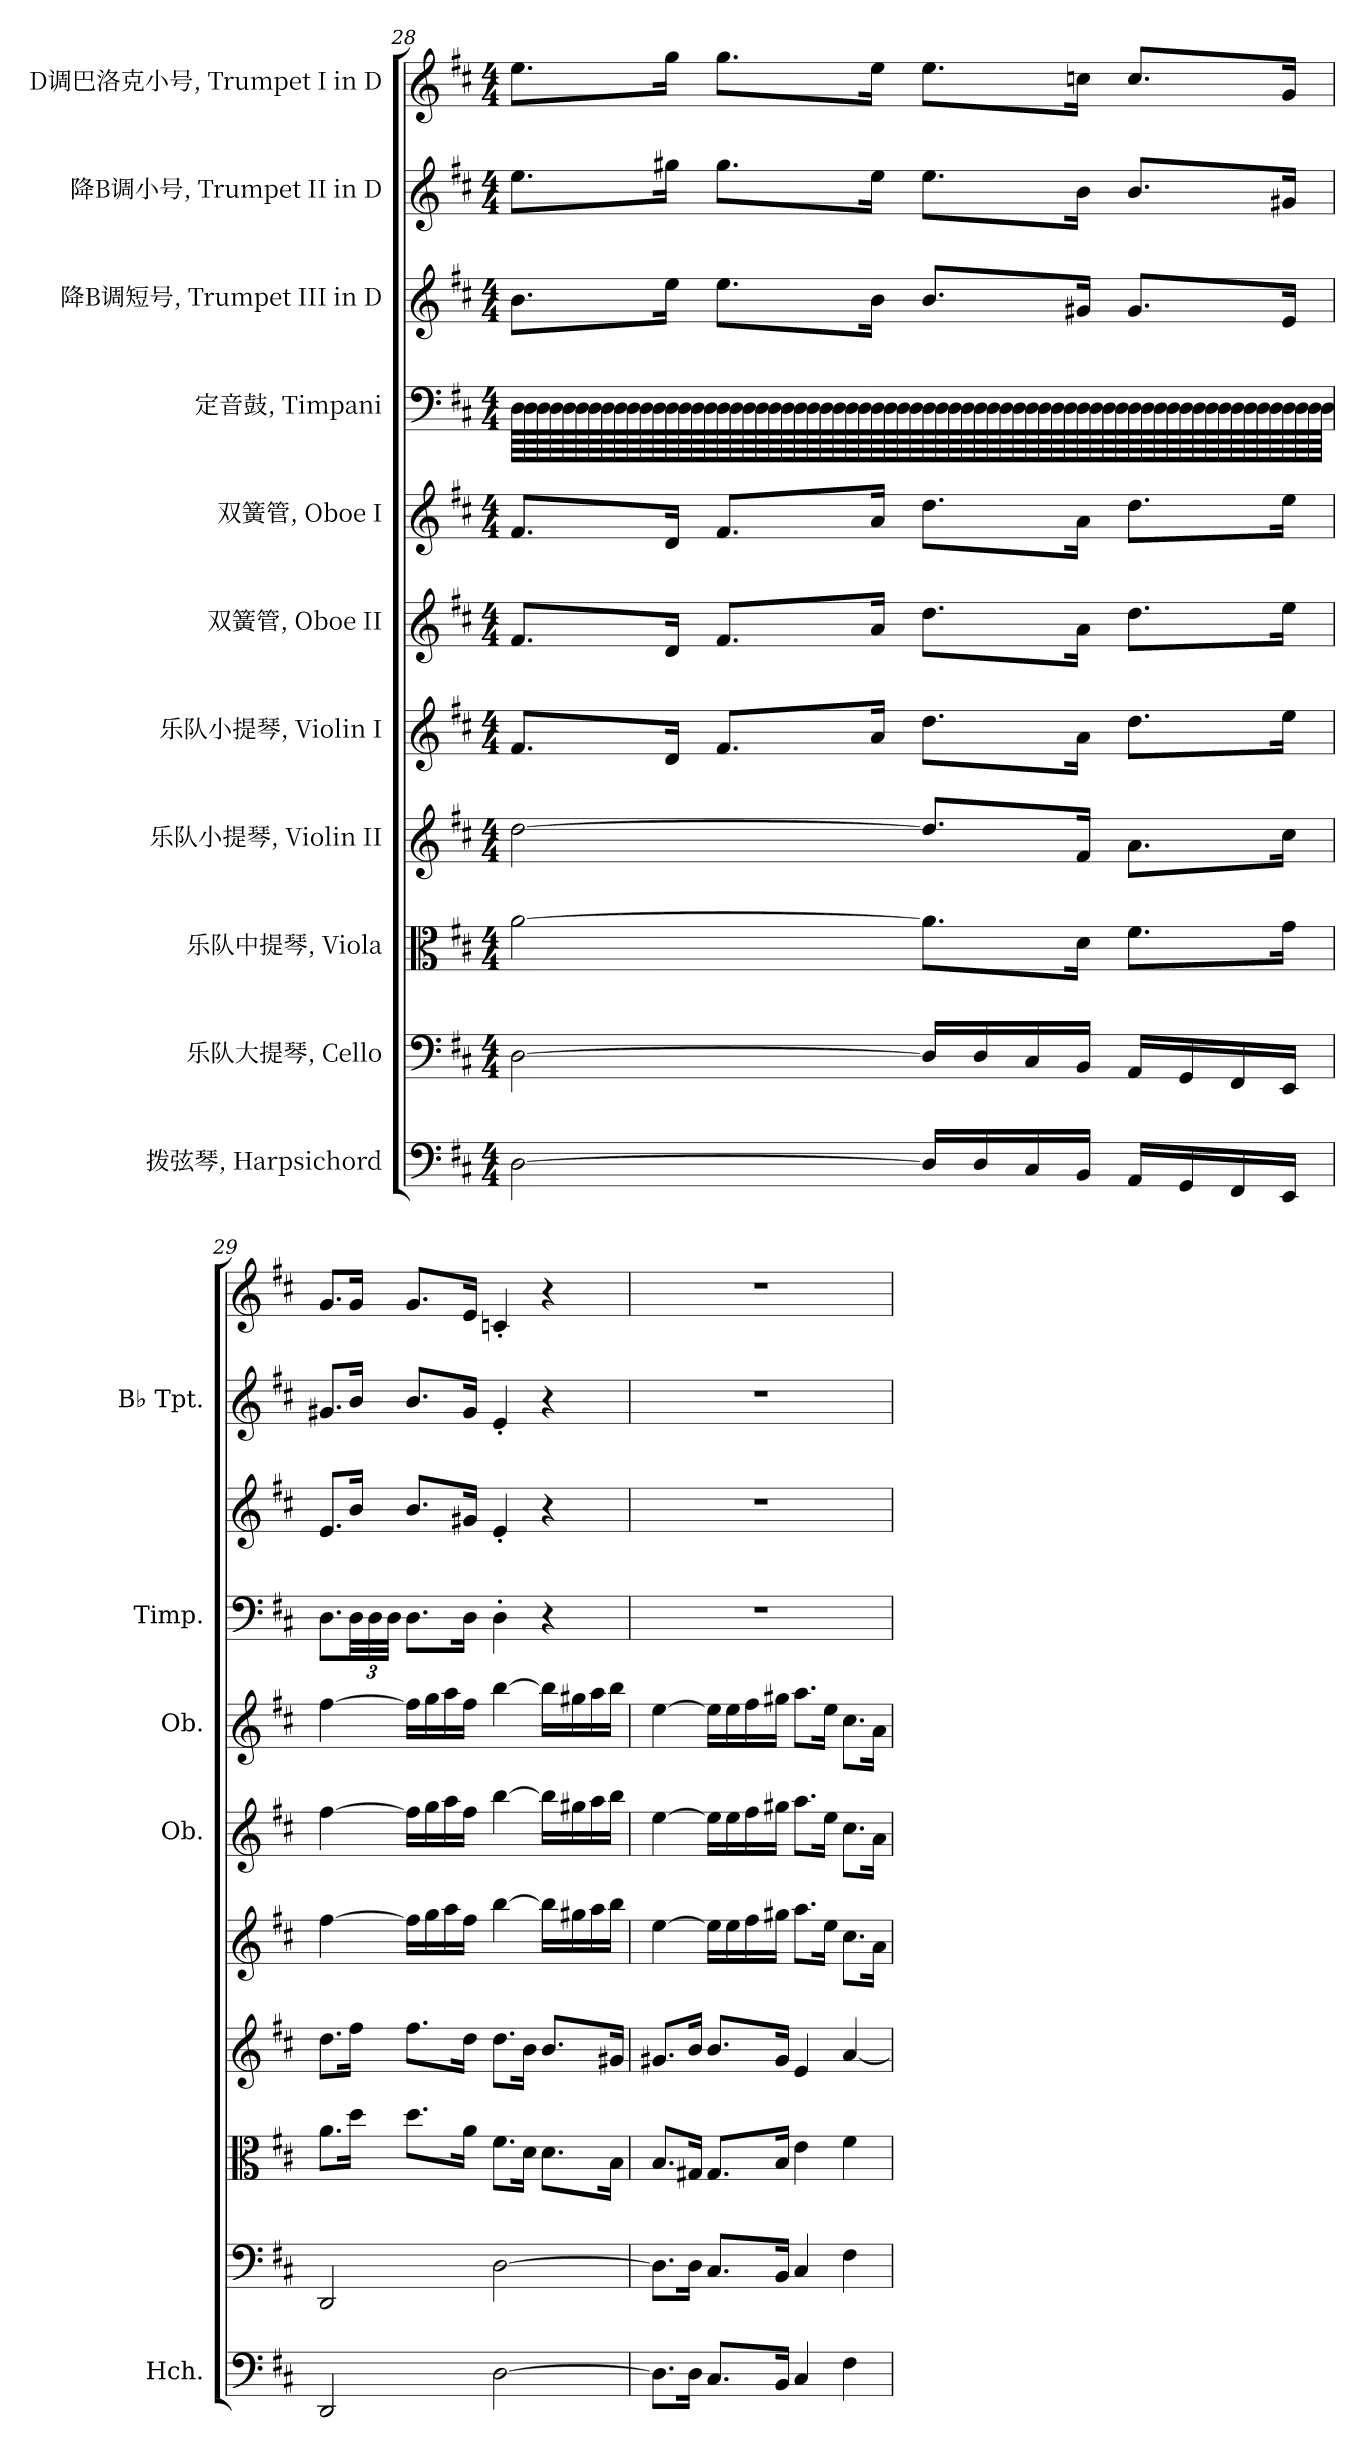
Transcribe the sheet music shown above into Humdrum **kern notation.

**kern	**kern	**kern	**kern	**kern	**kern	**kern	**kern	**kern	**kern	**kern
*part11	*part10	*part9	*part8	*part7	*part6	*part5	*part4	*part3	*part2	*part1
*staff11	*staff10	*staff9	*staff8	*staff7	*staff6	*staff5	*staff4	*staff3	*staff2	*staff1
*I"拨弦琴, Harpsichord	*I"乐队大提琴, Cello	*I"乐队中提琴, Viola	*I"乐队小提琴, Violin II	*I"乐队小提琴, Violin I	*I"双簧管, Oboe II	*I"双簧管, Oboe I	*I"定音鼓, Timpani	*I"降B调短号, Trumpet III in D	*I"降B调小号, Trumpet II in D	*I"D调巴洛克小号, Trumpet I in D
*I'Hch.	*	*	*	*	*I'Ob.	*I'Ob.	*I'Timp.	*	*I'B♭ Tpt.	*
!!LO:PB:g=z
*clefF4	*clefF4	*clefC3	*clefG2	*clefG2	*clefG2	*clefG2	*clefF4	*clefG2	*clefG2	*clefG2
*	*	*	*	*	*	*	*	*ITrd1c2	*ITrd1c2	*ITrd-1c-2
*k[f#c#]	*k[f#c#]	*k[f#c#]	*k[f#c#]	*k[f#c#]	*k[f#c#]	*k[f#c#]	*k[f#c#]	*k[]	*k[]	*k[f#c#g#d#]
*M4/4	*M4/4	*M4/4	*M4/4	*M4/4	*M4/4	*M4/4	*M4/4	*M4/4	*M4/4	*M4/4
=28	=28	=28	=28	=28	=28	=28	=28	=28	=28	=28
[2D\	[2D\	[2a\	[2dd\	8.f#/L	8.f#/L	8.f#/L	64D\LLLL	8.a\L	8.dd\L	8.ff#\L
.	.	.	.	.	.	.	64D\	.	.	.
.	.	.	.	.	.	.	64D\	.	.	.
.	.	.	.	.	.	.	64D\	.	.	.
.	.	.	.	.	.	.	64D\	.	.	.
.	.	.	.	.	.	.	64D\	.	.	.
.	.	.	.	.	.	.	64D\	.	.	.
.	.	.	.	.	.	.	64D\	.	.	.
.	.	.	.	.	.	.	64D\	.	.	.
.	.	.	.	.	.	.	64D\	.	.	.
.	.	.	.	.	.	.	64D\	.	.	.
.	.	.	.	.	.	.	64D\	.	.	.
.	.	.	.	16d/Jk	16d/Jk	16d/Jk	64D\	16dd\Jk	16ff#X\Jk	16aa\Jk
.	.	.	.	.	.	.	64D\	.	.	.
.	.	.	.	.	.	.	64D\	.	.	.
.	.	.	.	.	.	.	64D\	.	.	.
.	.	.	.	8.f#/L	8.f#/L	8.f#/L	64D\	8.dd\L	8.ff#\L	8.aa\L
.	.	.	.	.	.	.	64D\	.	.	.
.	.	.	.	.	.	.	64D\	.	.	.
.	.	.	.	.	.	.	64D\	.	.	.
.	.	.	.	.	.	.	64D\	.	.	.
.	.	.	.	.	.	.	64D\	.	.	.
.	.	.	.	.	.	.	64D\	.	.	.
.	.	.	.	.	.	.	64D\	.	.	.
.	.	.	.	.	.	.	64D\	.	.	.
.	.	.	.	.	.	.	64D\	.	.	.
.	.	.	.	.	.	.	64D\	.	.	.
.	.	.	.	.	.	.	64D\	.	.	.
.	.	.	.	16a/Jk	16a/Jk	16a/Jk	64D\	16a\Jk	16dd\Jk	16ff#\Jk
.	.	.	.	.	.	.	64D\	.	.	.
.	.	.	.	.	.	.	64D\	.	.	.
.	.	.	.	.	.	.	64D\	.	.	.
16D/LL]	16D/LL]	8.a\L]	8.dd/L]	8.dd\L	8.dd\L	8.dd\L	64D\	8.a/L	8.dd\L	8.ff#\L
.	.	.	.	.	.	.	64D\	.	.	.
.	.	.	.	.	.	.	64D\	.	.	.
.	.	.	.	.	.	.	64D\	.	.	.
16D/	16D/	.	.	.	.	.	64D\	.	.	.
.	.	.	.	.	.	.	64D\	.	.	.
.	.	.	.	.	.	.	64D\	.	.	.
.	.	.	.	.	.	.	64D\	.	.	.
16C#/	16C#/	.	.	.	.	.	64D\	.	.	.
.	.	.	.	.	.	.	64D\	.	.	.
.	.	.	.	.	.	.	64D\	.	.	.
.	.	.	.	.	.	.	64D\	.	.	.
16BB/JJ	16BB/JJ	16d\Jk	16f#/Jk	16a\Jk	16a\Jk	16a\Jk	64D\	16f#X/Jk	16a\Jk	16ddn\Jk
.	.	.	.	.	.	.	64D\	.	.	.
.	.	.	.	.	.	.	64D\	.	.	.
.	.	.	.	.	.	.	64D\	.	.	.
16AA/LL	16AA/LL	8.f#\L	8.a\L	8.dd\L	8.dd\L	8.dd\L	64D\	8.f#/L	8.a/L	8.dd/L
.	.	.	.	.	.	.	64D\	.	.	.
.	.	.	.	.	.	.	64D\	.	.	.
.	.	.	.	.	.	.	64D\	.	.	.
16GG/	16GG/	.	.	.	.	.	64D\	.	.	.
.	.	.	.	.	.	.	64D\	.	.	.
.	.	.	.	.	.	.	64D\	.	.	.
.	.	.	.	.	.	.	64D\	.	.	.
16FF#/	16FF#/	.	.	.	.	.	64D\	.	.	.
.	.	.	.	.	.	.	64D\	.	.	.
.	.	.	.	.	.	.	64D\	.	.	.
.	.	.	.	.	.	.	64D\	.	.	.
16EE/JJ	16EE/JJ	16g\Jk	16cc#\Jk	16ee\Jk	16ee\Jk	16ee\Jk	64D\	16d/Jk	16f#X/Jk	16a/Jk
.	.	.	.	.	.	.	64D\	.	.	.
.	.	.	.	.	.	.	64D\	.	.	.
.	.	.	.	.	.	.	64D\JJJJ	.	.	.
!!LO:PB:g=z
=29	=29	=29	=29	=29	=29	=29	=29	=29	=29	=29
2DD/	2DD/	8.a\L	8.dd\L	[4ff#\	[4ff#\	[4ff#\	8.D\L	8.d/L	8.f#X/L	8.a/L
*	*	*	*	*	*	*	*Xbrackettup	*	*	*
.	.	16dd\Jk	16ff#\Jk	.	.	.	48D\LL	16a/Jk	16a/Jk	16a/Jk
.	.	.	.	.	.	.	48D\	.	.	.
.	.	.	.	.	.	.	48D\JJJ	.	.	.
.	.	8.dd\L	8.ff#\L	16ff#\LL]	16ff#\LL]	16ff#\LL]	8.D\L	8.a/L	8.a/L	8.a/L
.	.	.	.	16gg\	16gg\	16gg\	.	.	.	.
.	.	.	.	16aa\	16aa\	16aa\	.	.	.	.
.	.	16a\Jk	16dd\Jk	16ff#\JJ	16ff#\JJ	16ff#\JJ	16D\Jk	16f#X/Jk	16f#/Jk	16f#/Jk
[2D\	[2D\	8.f#\L	8.dd\L	[4bb\	[4bb\	[4bb\	4D'\	4d'/	4d'/	4dn'/
.	.	16d\Jk	16b\Jk	.	.	.	.	.	.	.
.	.	8.d\L	8.b/L	16bb\LL]	16bb\LL]	16bb\LL]	4r	4r	4r	4r
.	.	.	.	16gg#X\	16gg#X\	16gg#X\	.	.	.	.
.	.	.	.	16aa\	16aa\	16aa\	.	.	.	.
.	.	16B\Jk	16g#X/Jk	16bb\JJ	16bb\JJ	16bb\JJ	.	.	.	.
=30	=30	=30	=30	=30	=30	=30	=30	=30	=30	=30
8.D\L]	8.D\L]	8.B/L	8.g#X/L	[4ee\	[4ee\	[4ee\	1r	1r	1r	1r
16D\Jk	16D\Jk	16G#X/Jk	16b/Jk	.	.	.	.	.	.	.
8.C#/L	8.C#/L	8.G#/L	8.b/L	16ee\LL]	16ee\LL]	16ee\LL]	.	.	.	.
.	.	.	.	16ee\	16ee\	16ee\	.	.	.	.
.	.	.	.	16ff#\	16ff#\	16ff#\	.	.	.	.
16BB/Jk	16BB/Jk	16B/Jk	16g#/Jk	16gg#X\JJ	16gg#X\JJ	16gg#X\JJ	.	.	.	.
4C#/	4C#/	4e\	4e/	8.aa\L	8.aa\L	8.aa\L	.	.	.	.
.	.	.	.	16ee\Jk	16ee\Jk	16ee\Jk	.	.	.	.
4F#\	4F#\	4f#\	[4a/	8.cc#\L	8.cc#\L	8.cc#\L	.	.	.	.
.	.	.	.	16a\Jk	16a\Jk	16a\Jk	.	.	.	.
=	=	=	=	=	=	=	=	=	=	=
*-	*-	*-	*-	*-	*-	*-	*-	*-	*-	*-
